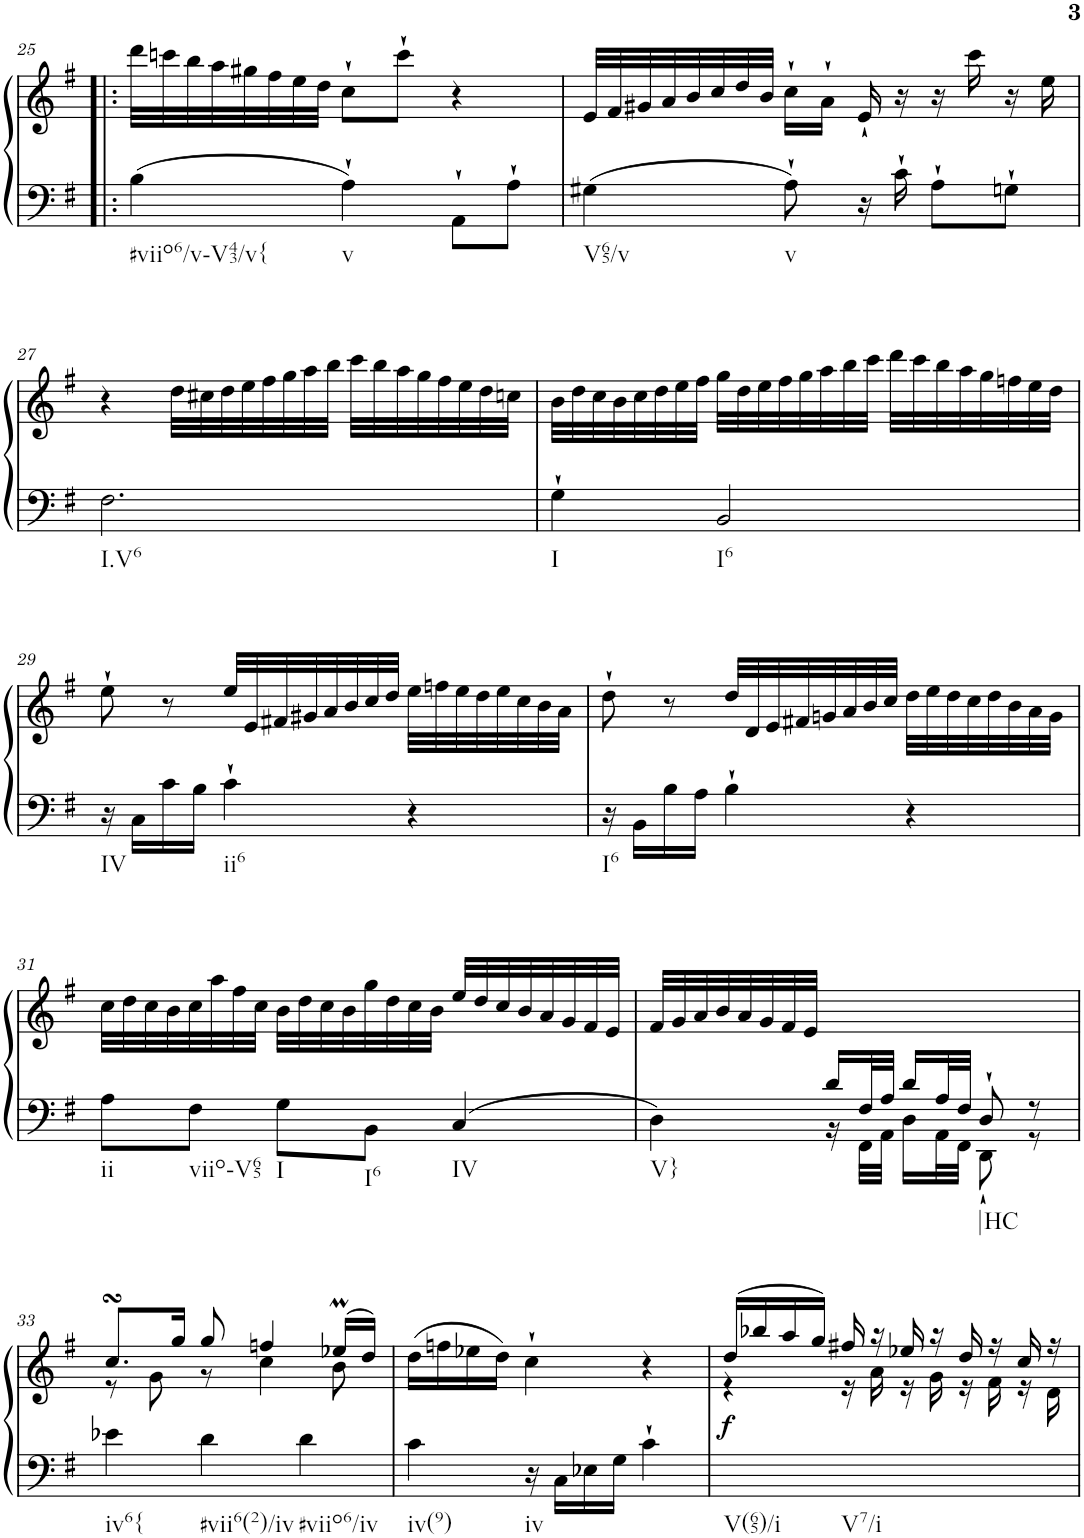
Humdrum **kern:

**kern	**kern	**dynam
*part1	*part1	*part1
*staff2	*staff1	*staff1/2
*I"Harpsichord	*	*
*I'Hch.	*	*
!!LO:PB:g=z
*clefF4	*clefG2	*
*k[f#]	*k[f#]	*
*G:	*G:	*
*M3/4	*M3/4	*
=25!|:	=25!|:	=25!|:
!LO:TX:b:t=#viio6/v-V43/v{	!	!
4B\	32ddd\LLL	.
.	32cccn\	.
.	32bb\	.
.	32aa\	.
.	32gg#X\	.
.	32ff#\	.
.	32ee\	.
.	32dd\JJJ	.
!LO:TX:b:t=v	!	!
4A`\	8cc`\L	.
.	8ccc`\J	.
8AA`\L	4r	.
8A`\J	.	.
=26	=26	=26
!LO:TX:b:t=V65/v	!	!
4G#X\	32e/LLL	.
.	32f#/	.
.	32g#X/	.
.	32a/	.
.	32b/	.
.	32cc/	.
.	32dd/	.
.	32b/JJJ	.
!LO:TX:b:t=v	!	!
8A`\	16cc`\LL	.
.	16a`\JJ	.
16r	16e`/	.
16c`\	16r	.
8A`\L	16r	.
.	16ccc\	.
8Gn`\J	16r	.
.	16ee\	.
!!LO:LB:g=z
=27	=27	=27
!LO:TX:b:t=I.V6	!	!
2.F#\	4r	.
.	32dd\LLL	.
.	32cc#X\	.
.	32dd\	.
.	32ee\	.
.	32ff#\	.
.	32gg\	.
.	32aa\	.
.	32bb\JJJ	.
.	32ccc\LLL	.
.	32bb\	.
.	32aa\	.
.	32gg\	.
.	32ff#\	.
.	32ee\	.
.	32dd\	.
.	32ccn\JJJ	.
=28	=28	=28
!LO:TX:b:t=I	!	!
4G`\	32b\LLL	.
.	32dd\	.
.	32cc\	.
.	32b\	.
.	32cc\	.
.	32dd\	.
.	32ee\	.
.	32ff#\JJJ	.
!LO:TX:b:t=I6	!	!
2BB/	32gg\LLL	.
.	32dd\	.
.	32ee\	.
.	32ff#\	.
.	32gg\	.
.	32aa\	.
.	32bb\	.
.	32ccc\JJJ	.
.	32ddd\LLL	.
.	32ccc\	.
.	32bb\	.
.	32aa\	.
.	32gg\	.
.	32ffn\	.
.	32ee\	.
.	32dd\JJJ	.
!!LO:LB:g=z
=29	=29	=29
!LO:TX:b:t=IV	!	!
16r	8ee`\	.
16C\LL	.	.
16c\	8r	.
16B\JJ	.	.
!LO:TX:b:t=ii6	!	!
4c`\	32ee/LLL	.
.	32e/	.
.	32f#X/	.
.	32g#X/	.
.	32a/	.
.	32b/	.
.	32cc/	.
.	32dd/JJJ	.
4r	32ee\LLL	.
.	32ffn\	.
.	32ee\	.
.	32dd\	.
.	32ee\	.
.	32cc\	.
.	32b\	.
.	32a\JJJ	.
=30	=30	=30
!LO:TX:b:t=I6	!	!
16r	8dd`\	.
16BB\LL	.	.
16B\	8r	.
16A\JJ	.	.
4B`\	32dd/LLL	.
.	32d/	.
.	32e/	.
.	32f#X/	.
.	32gn/	.
.	32a/	.
.	32b/	.
.	32cc/JJJ	.
4r	32dd\LLL	.
.	32ee\	.
.	32dd\	.
.	32cc\	.
.	32dd\	.
.	32b\	.
.	32a\	.
.	32g\JJJ	.
!!LO:LB:g=z
=31	=31	=31
!LO:TX:b:t=ii	!	!
8A\L	32cc\LLL	.
.	32dd\	.
.	32cc\	.
.	32b\	.
!LO:TX:b:t=viio-V65	!	!
8F#\J	32cc\	.
.	32aa\	.
.	32ff#\	.
.	32cc\JJJ	.
!LO:TX:b:t=I	!	!
8G\L	32b\LLL	.
.	32dd\	.
.	32cc\	.
.	32b\	.
!LO:TX:b:t=I6	!	!
8BB\J	32gg\	.
.	32dd\	.
.	32cc\	.
.	32b\JJJ	.
!LO:TX:b:t=IV	!	!
4C/	32ee/LLL	.
.	32dd/	.
.	32cc/	.
.	32b/	.
.	32a/	.
.	32g/	.
.	32f#/	.
.	32e/JJJ	.
=32	=32	=32
*^	*	*
!LO:TX:b:t=V}	!	!	!
4D\	4ryy	32f#/LLL	.
.	.	32g/	.
.	.	32a/	.
.	.	32b/	.
.	.	32a/	.
.	.	32g/	.
.	.	32f#/	.
.	.	32e/JJJ	.
16d/LL	16r	2ryy	.
32F#/L	32FF#\LLL	.	.
32A/JJJ	32AA\JJJ	.	.
16d/LL	16D\LL	.	.
32A/L	32AA\L	.	.
32F#/JJJ	32FF#\JJJ	.	.
!LO:TX:b:t=|HC	!	!	!
8D`/	8DD`\	.	.
8r	8r	.	.
!!LO:LB:g=z
=33	=33	=33	=33
*	*	*^	*
!LO:TX:b:t=iv6{	!	!	!	!
*v	*v	*	*	*
4e-X\	8.ccsSSs/L	8r	.
.	.	8g\	.
.	16gg/Jk	.	.
!LO:TX:b:t=#vii6(2)/iv	!	!	!
4d\	8gg/	8r	.
.	4ffn/	4cc\	.
!LO:TX:b:t=#viio6/iv	!	!	!
4d\	.	.	.
.	(>16ee-XM/LL	8b\	.
.	16dd/JJ)	.	.
*	*v	*v	*
=34	=34	=34
!LO:TX:b:t=iv(9)	!	!
4c\	(>16dd\LL	.
.	16ffn\	.
.	16ee-X\	.
.	16dd\JJ)	.
!LO:TX:b:t=iv	!	!
16r	4cc`\	.
16C\LL	.	.
16E-X\	.	.
16G\JJ	.	.
4c`\	4r	.
=35	=35	=35
*	*^	*
!LO:TX:b:t=V(65)/i	!	!	!
!LO:TX:b:t=V7/i	!	!	!
!	!	!	!LO:DY:b
2.ryy	(>16dd/LL	4r	f
.	16bb-X/	.	.
.	16aa/	.	.
.	16gg/JJ)	.	.
.	16ff#X/	16r	.
.	16r	16a\	.
.	16ee-X/	16r	.
.	16r	16g\	.
.	16dd/	16r	.
.	16r	16f#\	.
.	16cc/	16r	.
.	16r	16d\	.
*	*v	*v	*
=	=	=
*-	*-	*-
